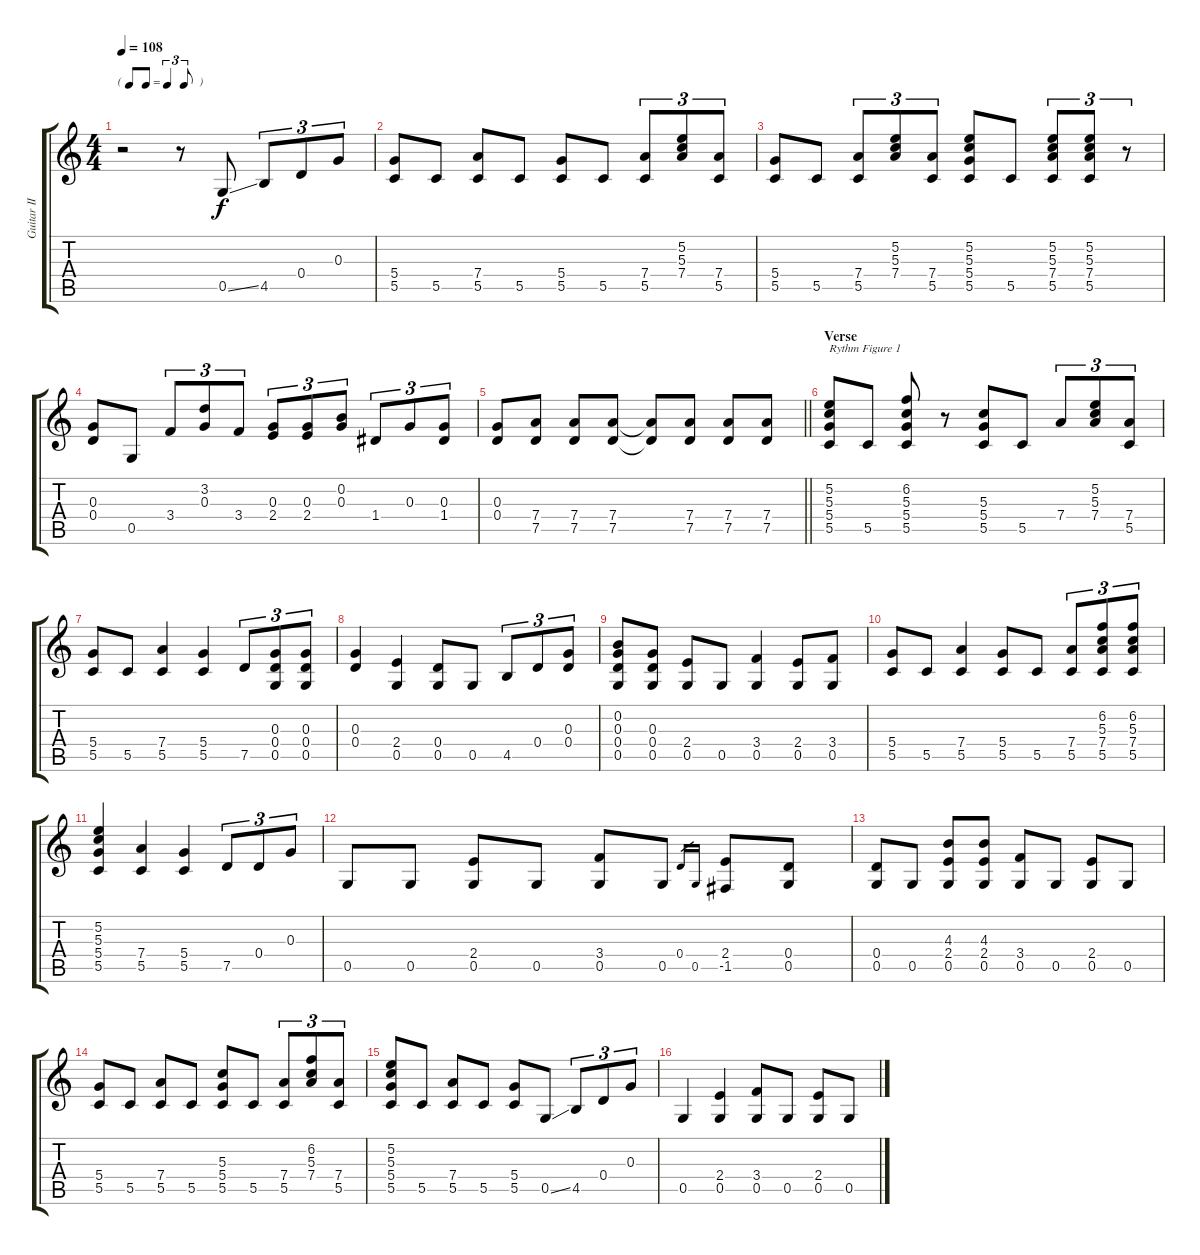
\track ("Guitar II [Open G]" "Guitar II ") {instrument electricguitarclean}
\staff {score tabs}
\tuning (D4 B3 G3 D3 G2 D3) {hide}
\ts (4 4)
\tf triplet8th
\tempo 108
\clef g2
\ks c
r.2{dy f instrument electricguitarclean} r.8 0.5{ss}.8 4.5.8{tu (3 2)} 0.4.8{tu (3 2)} 0.3.8{tu (3 2)} |
(5.4 5.5).8 5.5.8 (7.4 5.5).8 5.5.8 (5.4 5.5).8 5.5.8 (7.4 5.5).8{tu (3 2)} (5.2 5.3 7.4).8{tu (3 2)} (7.4 5.5).8{tu (3 2)} |
(5.4 5.5).8 5.5.8 (7.4 5.5).8{tu (3 2)} (5.2 5.3 7.4).8{tu (3 2)} (7.4 5.5).8{tu (3 2)} (5.2 5.3 5.4 5.5).8 5.5.8 (5.2 5.3 7.4 5.5).8{tu (3 2)} (5.2 5.3 7.4 5.5).8{tu (3 2)} r.8{tu (3 2)} |
(0.3 0.4).8 0.5.8 3.4.8{tu (3 2)} (3.2 0.3).8{tu (3 2)} 3.4.8{tu (3 2)} (0.3 2.4).8{tu (3 2)} (0.3 2.4).8{tu (3 2)} (0.2 0.3).8{tu (3 2)} 1.4.8{tu (3 2)} 0.3.8{tu (3 2)} (0.3 1.4).8{tu (3 2)} |
\barLineRight lightlight
(0.3 0.4).8 (7.4 7.5).8 (7.4 7.5).8 (7.4 7.5).8 (7.4{t} 7.5{t}).8 (7.4 7.5).8 (7.4 7.5).8 (7.4 7.5).8 |
\section ("" "Verse")
(5.2 5.3 5.4 5.5).8{txt "Rythm Figure 1"} 5.5.8 (6.2 5.3 5.4 5.5).8 r.8 (5.3 5.4 5.5).8 5.5.8 7.4.8{tu (3 2)} (5.2 5.3 7.4).8{tu (3 2)} (7.4 5.5).8{tu (3 2)} |
(5.4 5.5).8 5.5.8 (7.4 5.5).4 (5.4 5.5).4 7.5.8{tu (3 2)} (0.3 0.4 0.5).8{tu (3 2)} (0.3 0.4 0.5).8{tu (3 2)} |
(0.3 0.4).4 (2.4 0.5).4 (0.4 0.5).8 0.5.8 4.5.8{tu (3 2)} 0.4.8{tu (3 2)} (0.3 0.4).8{tu (3 2)} |
(0.2 0.3 0.4 0.5).8 (0.3 0.4 0.5).8 (2.4 0.5).8 0.5.8 (3.4 0.5).4 (2.4 0.5).8 (3.4 0.5).8 |
(5.4 5.5).8 5.5.8 (7.4 5.5).4 (5.4 5.5).8 5.5.8 (7.4 5.5).8{tu (3 2)} (6.2 5.3 7.4 5.5).8{tu (3 2)} (6.2 5.3 7.4 5.5).8{tu (3 2)} |
(5.2 5.3 5.4 5.5).4 (7.4 5.5).4 (5.4 5.5).4 7.5.8{tu (3 2)} 0.4.8{tu (3 2)} 0.3.8{tu (3 2)} |
0.5.8 0.5.8 (2.4 0.5).8 0.5.8 (3.4 0.5).8 0.5.8 0.4.16{gr} 0.5.16{gr} (2.4 -1.5).8 (0.4 0.5).8 |
(0.4 0.5).8 0.5.8 (4.3 2.4 0.5).8 (4.3 2.4 0.5).8 (3.4 0.5).8 0.5.8 (2.4 0.5).8 0.5.8 |
(5.4 5.5).8 5.5.8 (7.4 5.5).8 5.5.8 (5.3 5.4 5.5).8 5.5.8 (7.4 5.5).8{tu (3 2)} (6.2 5.3 7.4).8{tu (3 2)} (7.4 5.5).8{tu (3 2)} |
(5.2 5.3 5.4 5.5).8 5.5.8 (7.4 5.5).8 5.5.8 (5.4 5.5).8 0.5{ss}.8 4.5.8{tu (3 2)} 0.4.8{tu (3 2)} 0.3.8{tu (3 2)} |
0.5.4 (2.4 0.5).4 (3.4 0.5).8 0.5.8 (2.4 0.5).8 0.5.8
